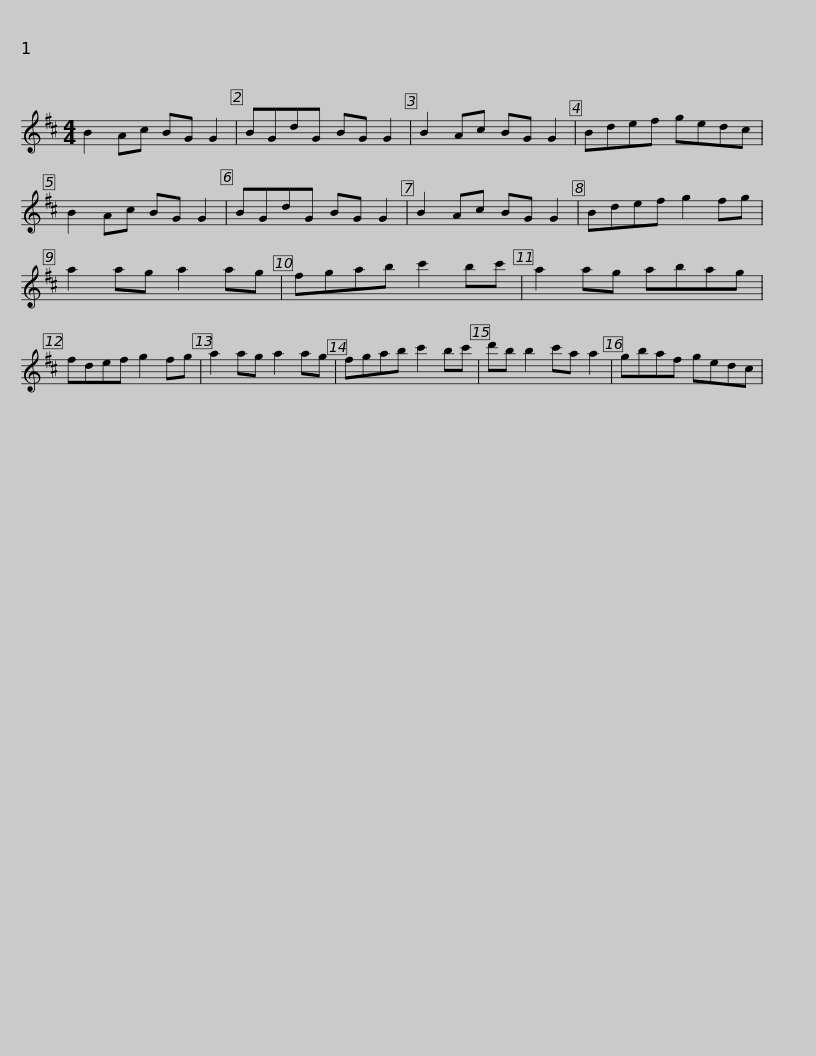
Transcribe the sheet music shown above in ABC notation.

X:1
L:1/8
M:4/4
I:linebreak $
K:D
V:1 treble
V:1
 B2 Ac BG G2 | BGdG BG G2 | B2 Ac BG G2 | Bdef gedc | B2 Ac BG G2 | %5
 BGdG BG G2 |$ B2 Ac BG G2 | Bdef g2 fg | a2 ag a2 ag | fgab c'2 bc' | %10
 a2 ag abag | fdef g2 fg |$ a2 ag a2 ag | fgab c'2 bc' | d'b b2 c'a a2 | %15
 gbaf gedc | %16
